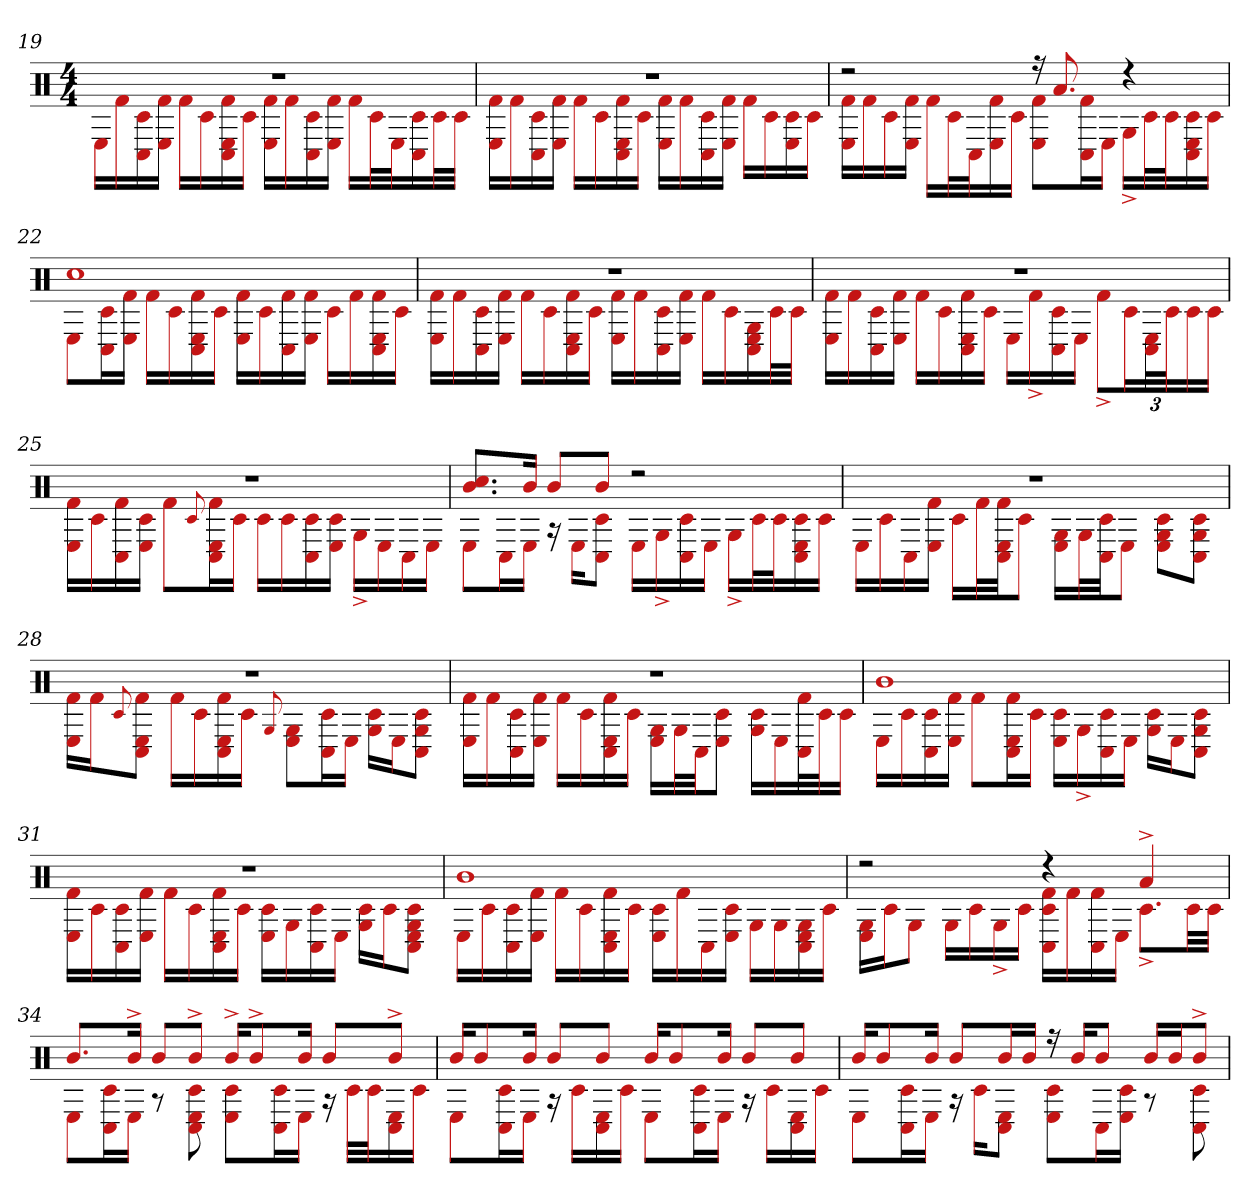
**kern
*part1
*staff1
*clefX
*k[]
*M4/4
=19
*^
1r	16ELL
.	16f#
.	16c# 16C#
.	16E 16f#JJ
.	16f#LL
.	16c#
.	16E 16C# 16f#
.	16c#JJ
.	16E 16f#LL
.	16f#
.	16C# 16c#
.	16E 16f#JJ
.	16f#LL
.	32c#L
.	32EJ
.	16c# 16C#
.	32c#L
.	32c#JJJ
=20	=20
1r	16E 16f#LL
.	16f#
.	16C# 16c#
.	16f# 16EJJ
.	16f#LL
.	16c#
.	16E 16f# 16C#
.	16c#JJ
.	16f# 16ELL
.	16f#
.	16c# 16C#
.	16f# 16EJJ
.	16f#LL
.	16c#
.	16E 16c#
.	16c#JJ
=21	=21
2r	16f# 16ELL
.	16f#
.	16c#
.	16f# 16EJJ
.	16f#LL
.	32c#L
.	32C#J
.	16E 16f#
.	16c#JJ
16r	8E 8f#L
8.a	.
.	16C# 16f#L
.	16EJJ
4r	16G^LL
.	32c#L
.	32c#J
.	16C# 16E 16c#
.	16c#JJ
=22	=22
1cc#	8EL
.	16c# 16C#L
.	16E 16f#JJ
.	16f#LL
.	16c#
.	16f# 16C# 16E
.	16c#JJ
.	16f# 16ELL
.	16c#
.	16f# 16C#
.	16f# 16EJJ
.	16c#LL
.	16f#
.	16E 16f# 16C#
.	16c#JJ
=23	=23
1r	16E 16f#LL
.	16f#
.	16c# 16C#
.	16f# 16EJJ
.	16f#LL
.	16c#
.	16f# 16E 16C#
.	16c#JJ
.	16E 16f#LL
.	16f#
.	16c# 16C#
.	16E 16f#JJ
.	16f#LL
.	16c#
.	16E 16G 16C#
.	32c#L
.	32c#JJJ
=24	=24
1r	16E 16f#LL
.	16f#
.	16C# 16c#
.	16E 16f#JJ
.	16f#LL
.	16c#
.	16E 16C# 16f#
.	16c#JJ
.	16ELL
.	16f#^
.	16C# 16c#
.	16EJJ
.	12f#^L
.	24c#L
.	48E 48C#L
.	48c#J
.	24c#
.	24c#JJ
=25	=25
1r	16E 16f#LL
.	16c#
.	16C# 16f#
.	16E 16c#JJ
.	8f#L
.	8qqc#
.	16C# 16E 16f#L
.	16c#JJ
.	16c#LL
.	16c#
.	16C# 16c#
.	16c# 16EJJ
.	16G^LL
.	16E
.	16C#
.	16EJJ
=26	=26
8.b 8.cc#L	8EL
.	16C#L
16bJk	16EJJ
8bL	16r
.	16EKL
8bJ	8c# 8C#J
2r	16ELL
.	16G^
.	16C# 16c#
.	16EJJ
.	16G^LL
.	32c#L
.	32c#J
.	16E 16C# 16c#
.	16c#JJ
=27	=27
1r	16ELL
.	16c#
.	16C#
.	16E 16f#JJ
.	16c#LL
.	32f#L
.	32E 32C# 32f#JJ
.	8c#J
.	16E 16GLL
.	32GL
.	32C# 32c#JJ
.	8EJ
.	8G 8c# 8EL
.	8C# 8G 8c#J
=28	=28
1r	16f# 16ELL
.	16f#J
.	8qqc#
.	8C# 8E 8f#J
.	16f#LL
.	16c#
.	16E 16C# 16f#
.	16c#JJ
.	8qqG
.	8E 8GL
.	16C# 16c#L
.	16EJJ
.	16G 16c#LL
.	16EJ
.	8C# 8G 8c#J
=29	=29
1r	16E 16f#LL
.	16f#
.	16c# 16C#
.	16E 16f#JJ
.	16f#LL
.	16c#
.	16C# 16E 16f#
.	16c#JJ
.	16E 16GLL
.	32GL
.	32C#JJ
.	8c# 8EJ
.	16c# 16GLL
.	16E
.	32C# 32f#L
.	32c#J
.	16c#JJ
=30	=30
1b	16ELL
.	16c#
.	16C# 16c#
.	16f# 16EJJ
.	8f#L
.	16E 16C# 16f#L
.	16c#JJ
.	16c# 16ELL
.	16G^
.	16C# 16c#
.	16EJJ
.	16c# 16GLL
.	16EJ
.	8C# 8G 8c#J
=31	=31
1r	16E 16f#LL
.	16c#
.	16c# 16C#
.	16f# 16EJJ
.	16f#LL
.	16c#
.	16E 16f# 16C#
.	16c#JJ
.	16c# 16ELL
.	16G
.	16c# 16C#
.	16EJJ
.	16c# 16GLL
.	16c#J
.	8E 8C# 8G 8c#J
=32	=32
1b	16ELL
.	16c#
.	16c# 16C#
.	16E 16f#JJ
.	16f#LL
.	16c#
.	16E 16C# 16f#
.	16c#JJ
.	16E 16c#LL
.	16f#
.	16C#
.	16E 16c#JJ
.	16GLL
.	16G
.	16E 16C# 16G
.	16c#JJ
=33	=33
2r	16E 16GLL
.	16c#J
.	8GJ
.	16GLL
.	16c#
.	16G^
.	16c#JJ
4r	16C# 16c# 16f#LL
.	16f#
.	16C# 16f#
.	16EJJ
4a^	8.c#^L
.	32c#LL
.	32c#JJJ
=34	=34
8.bL	8EL
.	16c# 16C#L
16b^Jk	16EJJ
8bL	8r
8b^J	8E 8C# 8c#
16b^KL	8c# 8EL
8b^	.
.	16C# 16c#L
16bJk	16EJJ
8bL	16r
.	32c#LLL
.	32c#J
8b^J	16E 16C#
.	16c#JJ
=35	=35
16bKL	8EL
8b	.
.	16C# 16c#L
16bJk	16EJJ
8bL	16r
.	16c#LL
8bJ	16C# 16E
.	16c#JJ
16bKL	8EL
8b	.
.	16C# 16c#L
16bJk	16EJJ
8bL	16r
.	16c#LL
8bJ	16E 16C#
.	16c#JJ
=36	=36
16bKL	8EL
8b	.
.	16C# 16c#L
16bJk	16EJJ
8bL	16r
.	16c#KL
16bL	8E 8C#J
16bJJ	.
16r	8c# 8EL
16bKL	.
8bJ	16C#L
.	16c# 16EJJ
16bLL	8r
16bJ	.
8b^J	8C# 8c#
*v	*v
=
*-
